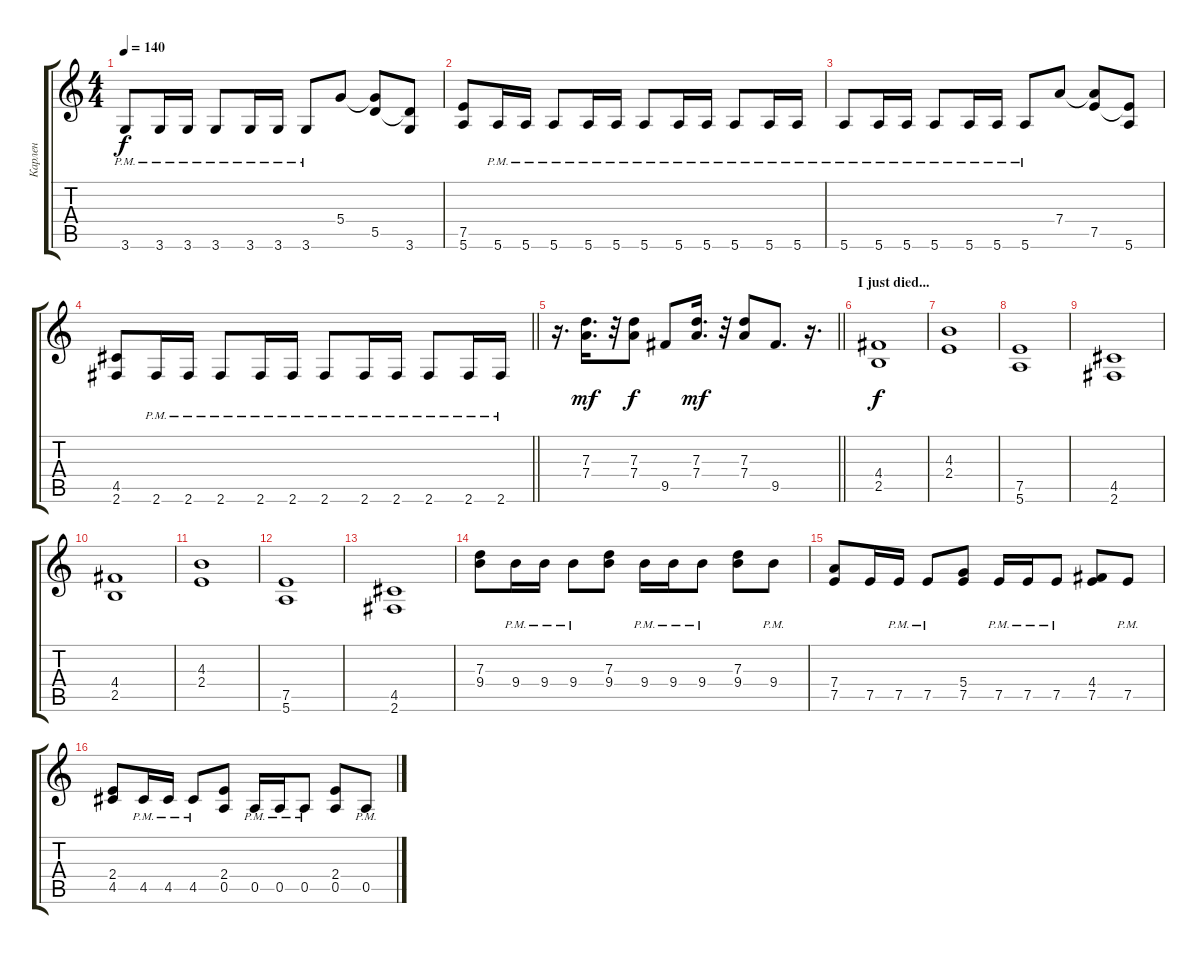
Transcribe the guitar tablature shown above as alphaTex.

\track ("Карлен" "Карлен") {instrument distortionguitar}
\staff {score tabs}
\tuning (E4 B3 G3 D3 A2 E2) {hide}
\ts (4 4)
\tempo 140
\clef g2
\ks c
3.6{pm}.8{dy f} 3.6{pm}.16 3.6{pm}.16 3.6{pm}.8 3.6{pm}.16 3.6{pm}.16 3.6{pm}.8 5.4.8 (5.4{t} 5.5).8 (5.5{t} 3.6).8 |
(7.5 5.6).8 5.6{pm}.16 5.6{pm}.16 5.6{pm}.8 5.6{pm}.16 5.6{pm}.16 5.6{pm}.8 5.6{pm}.16 5.6{pm}.16 5.6{pm}.8 5.6{pm}.16 5.6{pm}.16 |
5.6{pm}.8 5.6{pm}.16 5.6{pm}.16 5.6{pm}.8 5.6{pm}.16 5.6{pm}.16 5.6{pm}.8 7.4.8 (7.4{t} 7.5).8 (7.5{t} 5.6).8 |
\barLineRight lightlight
(4.5 2.6).8 2.6{pm}.16 2.6{pm}.16 2.6{pm}.8 2.6{pm}.16 2.6{pm}.16 2.6{pm}.8 2.6{pm}.16 2.6{pm}.16 2.6{pm}.8 2.6{pm}.16 2.6{pm}.16 |
\section ("" "")
\barLineRight lightlight
r.16{d} (7.3 7.4).16{d dy mf} r.32 (7.3 7.4).8{dy f} 9.5.8 (7.3 7.4).16{d dy mf} r.32 (7.3 7.4).8 9.5.8{d} r.16{d} |
\section ("" "I just died...")
(4.4 2.5).1{dy f} |
(4.3 2.4).1 |
(7.5 5.6).1 |
(4.5 2.6).1 |
(4.4 2.5).1 |
(4.3 2.4).1 |
(7.5 5.6).1 |
(4.5 2.6).1 |
(7.3 9.4).8 9.4{pm}.16 9.4{pm}.16 9.4{pm}.8 (7.3 9.4).8 9.4{pm}.16 9.4{pm}.16 9.4{pm}.8 (7.3 9.4).8 9.4{pm}.8 |
(7.4 7.5).8 7.5.16 7.5{pm}.16 7.5{pm}.8 (5.4 7.5).8 7.5{pm}.16 7.5{pm}.16 7.5{pm}.8 (4.4 7.5).8 7.5{pm}.8 |
(2.4 4.5).8 4.5{pm}.16 4.5{pm}.16 4.5{pm}.8 (2.4 0.5).8 0.5{pm}.16 0.5{pm}.16 0.5{pm}.8 (2.4 0.5).8 0.5{pm}.8
